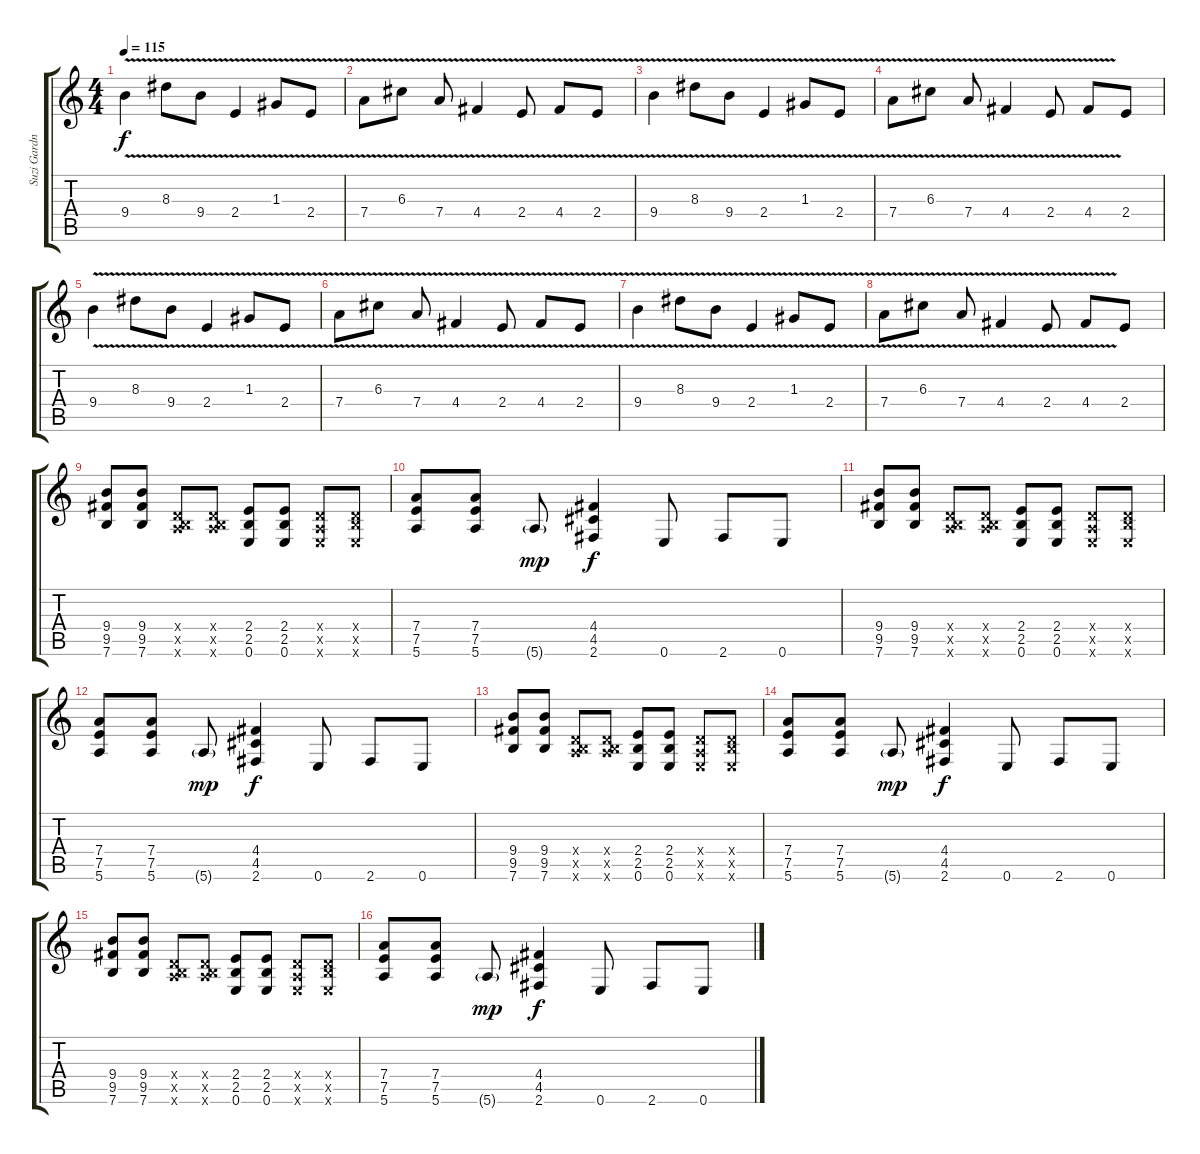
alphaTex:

\track ("Suzi Gardner" "Suzi Gardn") {instrument distortionguitar}
\staff {score tabs}
\tuning (E4 B3 G3 D3 A2 E2) {hide}
\ts (4 4)
\tempo 115
\clef g2
\ks c
9.4{v}.4{dy f} 8.3{v}.8 9.4{v}.8 2.4{v}.4 1.3{v}.8 2.4{v}.8 |
7.4{v}.8 6.3{v}.8 7.4{v}.8 4.4{v}.4 2.4{v}.8 4.4{v}.8 2.4{v}.8 |
9.4{v}.4 8.3{v}.8 9.4{v}.8 2.4{v}.4 1.3{v}.8 2.4{v}.8 |
7.4{v}.8 6.3{v}.8 7.4{v}.8 4.4{v}.4 2.4{v}.8 4.4{v}.8 2.4.8 |
9.4{v}.4 8.3{v}.8 9.4{v}.8 2.4{v}.4 1.3{v}.8 2.4{v}.8 |
7.4{v}.8 6.3{v}.8 7.4{v}.8 4.4{v}.4 2.4{v}.8 4.4{v}.8 2.4{v}.8 |
9.4{v}.4 8.3{v}.8 9.4{v}.8 2.4{v}.4 1.3{v}.8 2.4{v}.8 |
7.4{v}.8 6.3{v}.8 7.4{v}.8 4.4{v}.4 2.4{v}.8 4.4{v}.8 2.4.8 |
(9.4 9.5 7.6).8 (9.4 9.5 7.6).8 (0.4{x} 0.5{x} 7.6{x}).8 (0.4{x} 0.5{x} 7.6{x}).8 (2.4 2.5 0.6).8 (2.4 2.5 0.6).8 (0.4{x} 0.5{x} 0.6{x}).8 (0.4{x} 2.5{x} 0.6{x}).8 |
(7.4 7.5 5.6).8 (7.4 7.5 5.6).8 5.6{g}.8{dy mp} (4.4 4.5 2.6).4{dy f} 0.6.8 2.6.8 0.6.8 |
(9.4 9.5 7.6).8 (9.4 9.5 7.6).8 (0.4{x} 0.5{x} 7.6{x}).8 (0.4{x} 0.5{x} 7.6{x}).8 (2.4 2.5 0.6).8 (2.4 2.5 0.6).8 (0.4{x} 0.5{x} 0.6{x}).8 (0.4{x} 2.5{x} 0.6{x}).8 |
(7.4 7.5 5.6).8 (7.4 7.5 5.6).8 5.6{g}.8{dy mp} (4.4 4.5 2.6).4{dy f} 0.6.8 2.6.8 0.6.8 |
(9.4 9.5 7.6).8 (9.4 9.5 7.6).8 (0.4{x} 0.5{x} 7.6{x}).8 (0.4{x} 0.5{x} 7.6{x}).8 (2.4 2.5 0.6).8 (2.4 2.5 0.6).8 (0.4{x} 0.5{x} 0.6{x}).8 (0.4{x} 2.5{x} 0.6{x}).8 |
(7.4 7.5 5.6).8 (7.4 7.5 5.6).8 5.6{g}.8{dy mp} (4.4 4.5 2.6).4{dy f} 0.6.8 2.6.8 0.6.8 |
(9.4 9.5 7.6).8 (9.4 9.5 7.6).8 (0.4{x} 0.5{x} 7.6{x}).8 (0.4{x} 0.5{x} 7.6{x}).8 (2.4 2.5 0.6).8 (2.4 2.5 0.6).8 (0.4{x} 0.5{x} 0.6{x}).8 (0.4{x} 2.5{x} 0.6{x}).8 |
(7.4 7.5 5.6).8 (7.4 7.5 5.6).8 5.6{g}.8{dy mp} (4.4 4.5 2.6).4{dy f} 0.6.8 2.6.8 0.6.8
